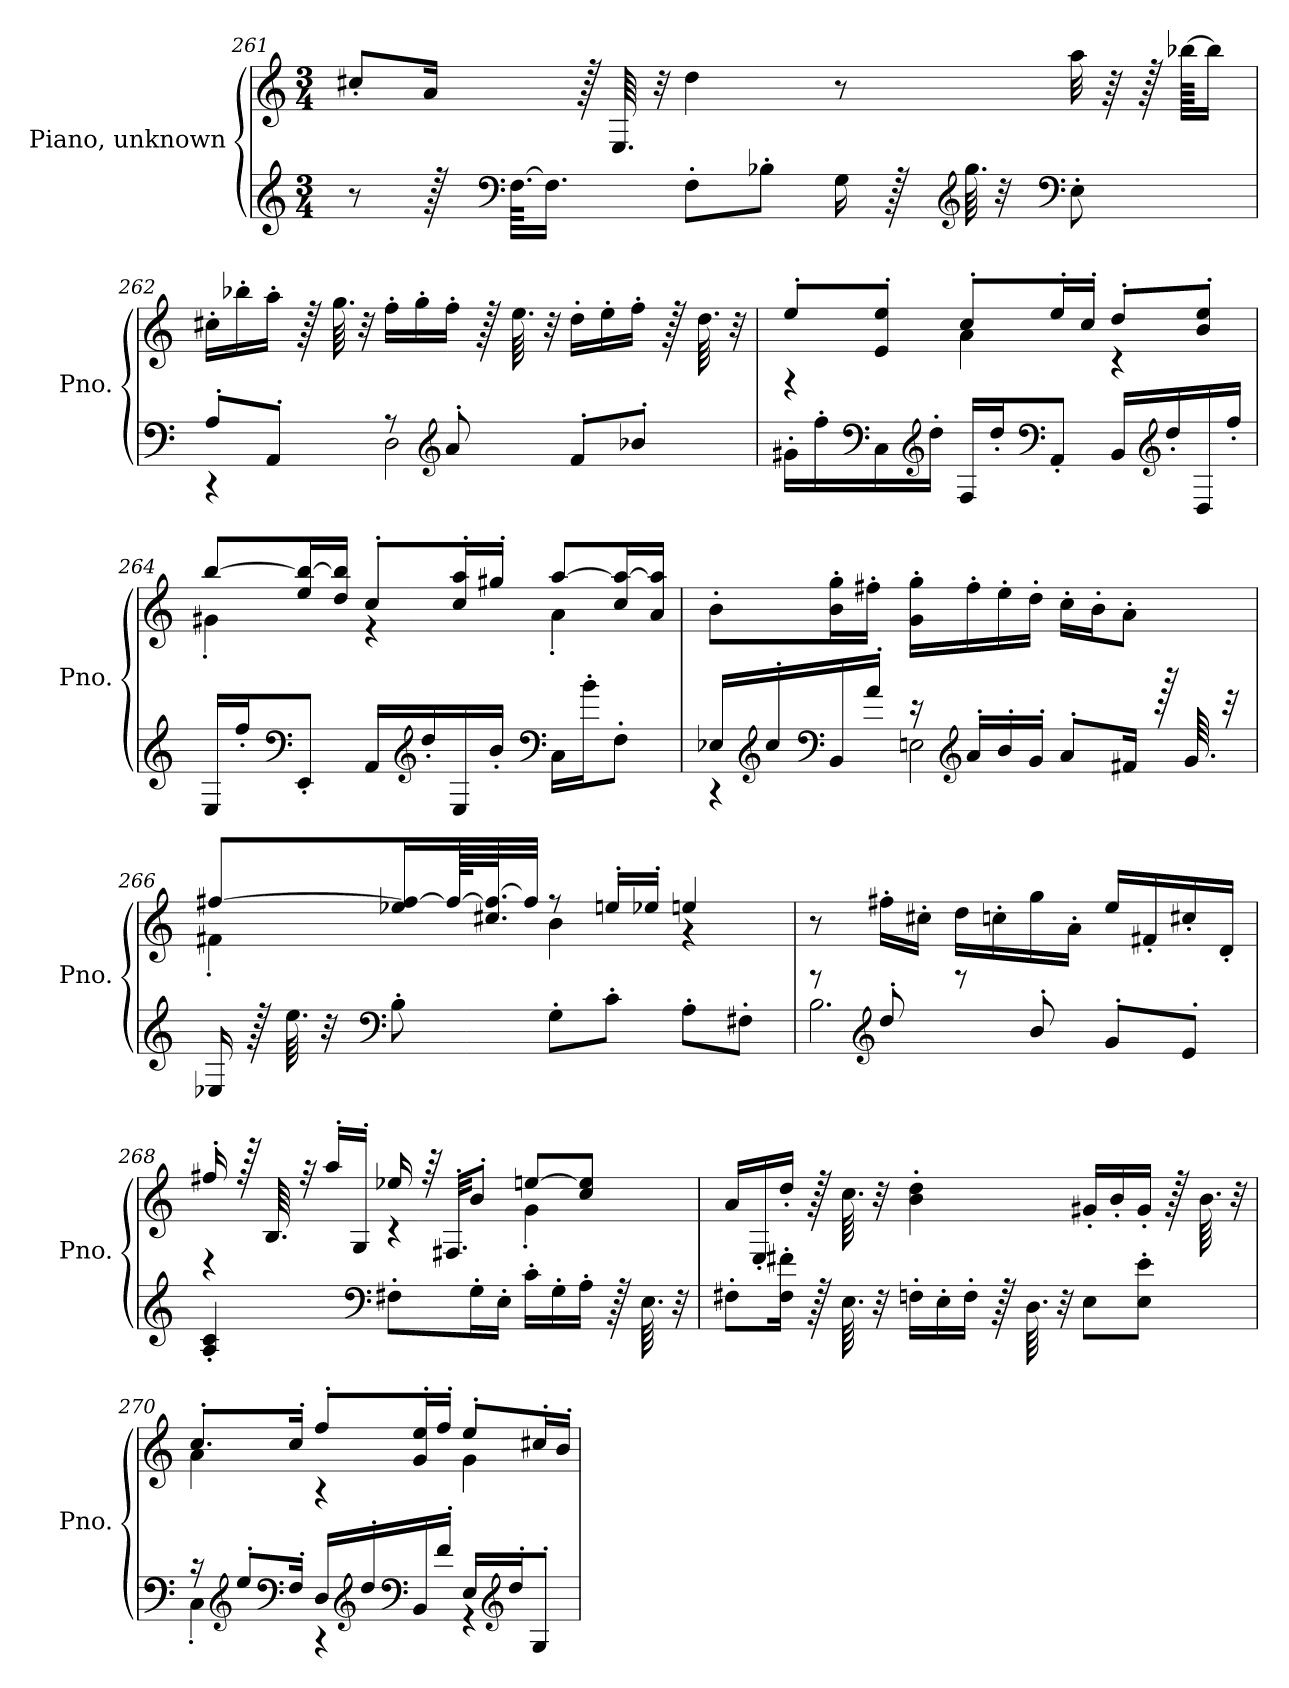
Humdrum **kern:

**kern	**kern
*part1	*part1
*staff2	*staff1
*I"Piano, unknown	*
*I'Pno.	*
*clefG2	*clefG2
*k[]	*k[]
*M3/4	*M3/4
=261	=261
8r	8cc#X'/L
128r	16a/Jk
*clefF4	*
[64.F\KKLL	.
16.F\JJ]	.
.	128r
.	64.E/
.	32r
8F'\L	4dd\
8B-X'\J	.
16G\	8r
128r	.
*clefG2	*
64.gg\	.
32r	.
*clefF4	*
8E'\	32aa\
.	64r
.	128r
.	[128bb-X\KKKLL
.	16bb-\JJ]
!!LO:PB:g=z
=262	=262
*^	*
8A'/L	4r	16cc#X'\LL
.	.	16bb-X'\
8AA'/J	.	16aa'\JJ
.	.	128r
.	.	64.gg\
.	.	32r
8r	2D\	16ff'\LL
.	.	16gg'\
*clefG2	*	*
8a'/	.	16ff'\JJ
.	.	128r
.	.	64.ee\
.	.	32r
8f'/L	.	16dd'\LL
.	.	16ee'\
8b-X'/J	.	16ff'\JJ
.	.	128r
.	.	64.dd\
.	.	32r
*v	*v	*
=263	=263
*	*^
16g#X'\LL	8ee'/L	4r
16ff'\	.	.
*clefF4	*	*
16C\	8e/' 8ee/'J	.
*clefG2	*	*
16dd'\JJ	.	.
16F/LL	8cc'/L	4a\
16dd'/J	.	.
*clefF4	*	*
8AA'/J	16ee'/L	.
.	16cc'/JJ	.
16BB/LL	8dd'/L	4r
*clefG2	*	*
16dd'/	.	.
16D/	8b/' 8ee/'J	.
16ff'/JJ	.	.
!!LO:LB:g=z	!!
=264	=264	=264
16E/LL	[8bb/L	4g#X'\
16ff'/J	.	.
*clefF4	*	*
8EE'/J	16ee/ 16bb/_L	.
.	16dd/ 16bb/]JJ	.
16AA/LL	8cc'/L	4r
*clefG2	*	*
16dd'/	.	.
16E/	16cc/' 16aa/'L	.
16b'/JJ	16gg#X'/JJ	.
*clefF4	*	*
16C\LL	[8aa/L	4a'\
16b'\J	.	.
8F'\J	16cc/ 16aa/_L	.
.	16a/ 16aa/]JJ	.
*	*v	*v
=265	=265
*^	*
16E-X/LL	4r	8b'\L
*clefG2	*	*
16cc'/	.	.
*clefF4	*	*
16BB/	.	16b\' 16gg\'L
16a'/JJ	.	16ff#X'\JJ
16r	2En\	16g\' 16gg\'LL
*clefG2	*	*
16a'/LL	.	16ff#'\
16b'/	.	16ee'\
16g'/JJ	.	16dd'\JJ
8a'/L	.	16cc'\LL
.	.	16b'\J
16f#X/Jk	.	8a'\J
128r	.	.
64.g/	.	.
32r	.	.
*v	*v	*
!!LO:LB:g=z
=266	=266
*	*^
16E-X/	[8ff#X/L	4f#X'\
128r	.	.
64.ee\	.	.
32r	.	.
*clefF4	*	*
8B'\	16ee-X/ 16ff#/_L	.
.	128ff#/KLL_	.
.	64.cc#X/ 64.ff#/_J	.
.	32ff#/JJJ]	.
8G'\L	8r	4b\
8c'\J	16een'/LL	.
.	16ee-X'/JJ	.
8A'\L	4een/	4r
8F#X'\J	.	.
*	*v	*v
=267	=267
*^	*
8r	2.B\	8r
*clefG2	*	*
8dd'/	.	16ff#X'\LL
.	.	16cc#X'\JJ
8r	.	16dd\LL
.	.	16ccn'\
8b'/	.	16gg\
.	.	16a'\JJ
8g'/L	.	16ee/LL
.	.	16f#X'/
8e'/J	.	16cc#X'/
.	.	16d'/JJ
*v	*v	*
!!LO:LB:g=z
=268	=268
*	*^
4A/' 4c/'	16ff#X'/	4r
.	128r	.
.	64.B/	.
.	32r	.
.	16aa'/LL	.
.	16G'/JJ	.
*clefF4	*	*
8F#X'\L	16ee-X/	4r
.	64r	.
.	32.F#X'/KKL	.
16G'\L	8b'/J	.
16E'\JJ	.	.
16c'\LL	[8een/L	4g'\
16G'\	.	.
16A'\JJ	8cc/ 8ee/]J	.
128r	.	.
64.E\	.	.
32r	.	.
*	*v	*v
=269	=269
8F#X'\L	16a/LL
.	16E'/
16F#\' 16f#X\'Jk	16dd'/JJ
128r	128r
64.E\	64.cc\
32r	32r
16Fn'\LL	4b\' 4dd\'
16E'\	.
16F'\JJ	.
128r	.
64.D\	.
32r	.
8E\L	16g#X'/LL
.	16b'/
8E\' 8e\'J	16g#'/JJ
.	128r
.	64.b\
.	32r
!!LO:LB:g=z
=270	=270
*^	*^
16r	4C'\	8.cc'/L	4a\
*clefG2	*	*	*
8ee'/L	.	.	.
*clefF4	*	*	*
16F'/Jk	.	16cc'/Jk	.
16D/LL	4r	8ff'/L	4r
*clefG2	*	*	*
16dd'/	.	.	.
*clefF4	*	*	*
16BB/	.	16g/' 16ee/'L	.
16f'/JJ	.	16ff'/JJ	.
16E/LL	4r	8ee'/L	4g\
*clefG2	*	*	*
16dd'/J	.	.	.
8G'/J	.	16cc#X'/L	.
.	.	16b'/JJ	.
*v	*v	*	*
*	*v	*v
=	=
*-	*-
